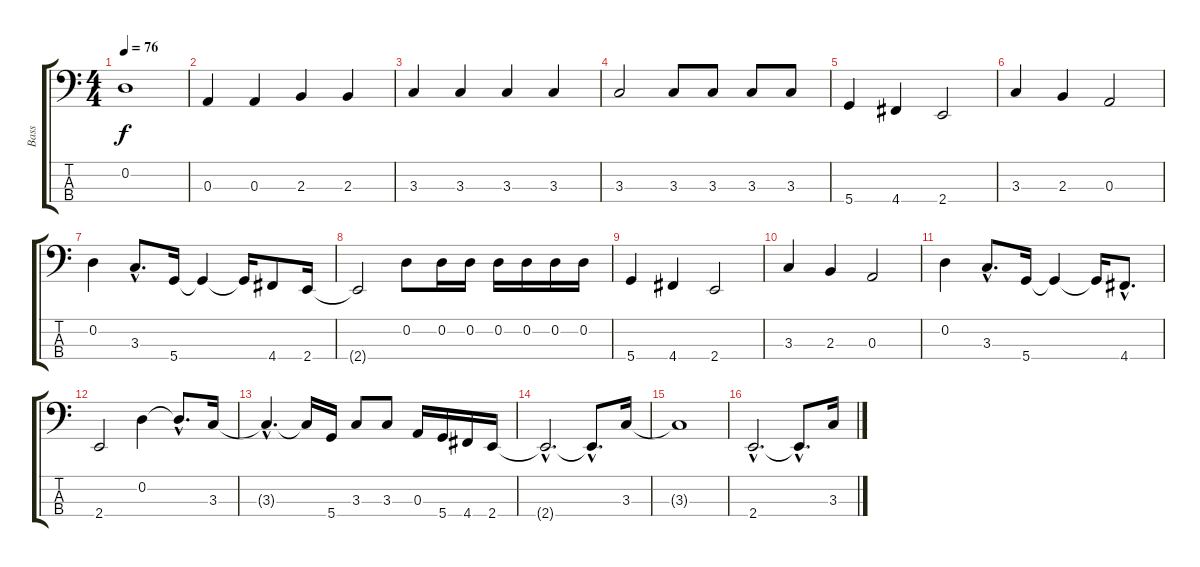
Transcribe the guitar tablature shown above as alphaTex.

\track ("Bass" "Bass") {instrument electricbassfinger}
\staff {score tabs}
\tuning (G2 D2 A1 D1) {hide}
\ts (4 4)
\tempo 76
\clef f4
\ks c
0.2.1{dy f} |
0.3.4 0.3.4 2.3.4 2.3.4 |
3.3.4 3.3.4 3.3.4 3.3.4 |
3.3.2 3.3.8 3.3.8 3.3.8 3.3.8 |
5.4.4 4.4.4 2.4.2 |
3.3.4 2.3.4 0.3.2 |
0.2.4 3.3{hac}.8{d} 5.4.16 5.4{t}.4 5.4{t}.16 4.4.8 2.4.16 |
2.4{t}.2 0.2.8 0.2.16 0.2.16 0.2.16 0.2.16 0.2.16 0.2.16 |
5.4.4 4.4.4 2.4.2 |
3.3.4 2.3.4 0.3.2 |
0.2.4 3.3{hac}.8{d} 5.4.16 5.4{t}.4 5.4{t}.16 4.4{hac}.8{d} |
2.4.2 0.2.4 0.2{hac t}.8{d} 3.3.16 |
3.3{hac t}.4{d} 3.3{t}.16 5.4.16 3.3.8 3.3.8 0.3.16 5.4.16 4.4.16 2.4.16 |
2.4{hac t}.2{d} 2.4{hac t}.8{d} 3.3.16 |
3.3{t}.1 |
2.4{hac}.2{d} 2.4{hac t}.8{d} 3.3.16
